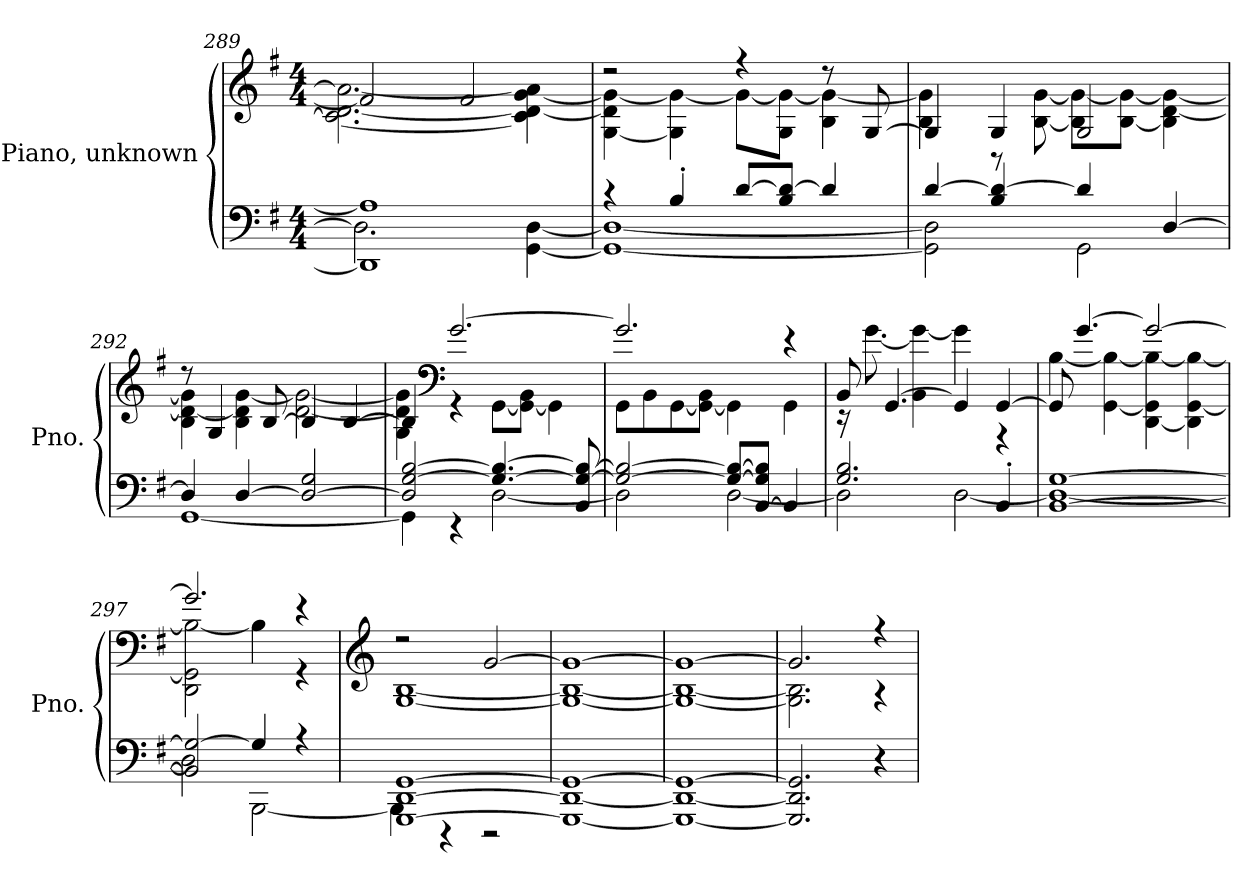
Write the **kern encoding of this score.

**kern	**kern
*part1	*part1
*staff2	*staff1
*I"Piano, unknown	*
*I'Pno.	*
*clefF4	*clefG2
*k[f#]	*k[f#]
*M4/4	*M4/4
=289	=289
*^	*^
1DD] 1A]	2.D\]	2f#/]	2.c\_ [2.d\ 2.a\_
.	.	2f#/	.
.	[4GG\ [4D\	.	4c\] 4d\_ [4g\ 4a\]
=290	=290	=290	=290
4r	1GG_ 1D_	2r	[4G\ 4d\] 4g\_
4B'/	.	.	4G\] 4g\_
[8d/L	.	4r	8g\L_
8B/ 8d/_J	.	.	8G\ 8g\_J
4d/]	.	8r	4B\ 4g\_
.	.	[8G/	.
!!LO:LB:g=z	!!
=291	=291	=291	=291
[4d/	2GG\] 2D\]	4G/]	4B\ 4g\]
4B/ 4d/_	.	4G/	8r
.	.	.	[8B\ [8g\
4d/]	2GG\	2G/	8B\] 8g\_L
.	.	.	[8B\ 8g\_J
[4D/	.	.	4B\] [4d\ 4g\_
=292	=292	=292	=292
4D/]	[1GG	8r	4B\ 4d\_ 4g\]
.	.	4G/	.
[4D/	.	.	4B\ 4d\] [4g\
.	.	[8B/	.
2D/_ 2G/	.	4B/]	[2d\ 2g\_
.	.	[4B/	.
=293	=293	=293	=293
2D/] [2G/ [2B/	4GG\]	4B/]	4G\ 4d\] 4g\]
*	*	*clefF4	*
.	4r	[2.g/	4r
4.G/_ 4.B/_	[2D\	.	[8GG\L
.	.	.	8GG\_ 8BB\J
.	.	.	4GG\]
8BB/ 8G/_ 8B/_	.	.	.
=294	=294	=294	=294
2G/_ 2B/_	2D\]	2.g/]	8GG\L
.	.	.	8BB\
.	.	.	[8GG\
.	.	.	8GG\_ 8BB\J
8G/_ 8B/_L	[2D\	.	4GG\]
[8BB/ 8G/] 8B/]J	.	.	.
4BB/]	.	4r	4GG\
!!LO:LB:g=z	!!
=295	=295	=295	=295
2.G/ 2.B/	2D\]	8BB/	16r
.	.	.	[8.g\
.	.	[4.GG/	.
.	.	.	4BB\ 4g\_
.	[2D\	4GG/]	4g\]
4BB'/	.	[4GG/	4r
=296	=296	=296	=296
[1BB [1G	1D_	8GG/]	[4B\
.	.	[4.g/	.
.	.	.	[4GG\ 4B\_
.	.	2g/_	[4DD\ 4GG\] 4B\_
.	.	.	4DD\] [4GG\ 4B\_
=297	=297	=297	=297
2BB/] 2G/_	2D\]	2.g/]	2DD\ 2GG\] 2B\_
4G/]	[2BBB\	.	4B\]
4r	.	4r	4r
=298	=298	=298	=298
*	*	*clefG2	*
[1GGG [1DD [1GG	4BBB\]	2r	[1G [1B
.	4r	.	.
.	2r	[2g/	.
*v	*v	*	*
=299	=299	=299
1GGG_ 1DD_ 1GG_	1g_	1G_ 1B_
=300	=300	=300
1GGG_ 1DD_ 1GG_	1g_	1G_ 1B_
=301	=301	=301
2.GGG/] 2.DD/] 2.GG/]	2.g/]	2.G\] 2.B\]
4r	4r	4r
*	*v	*v
=	=
*-	*-
